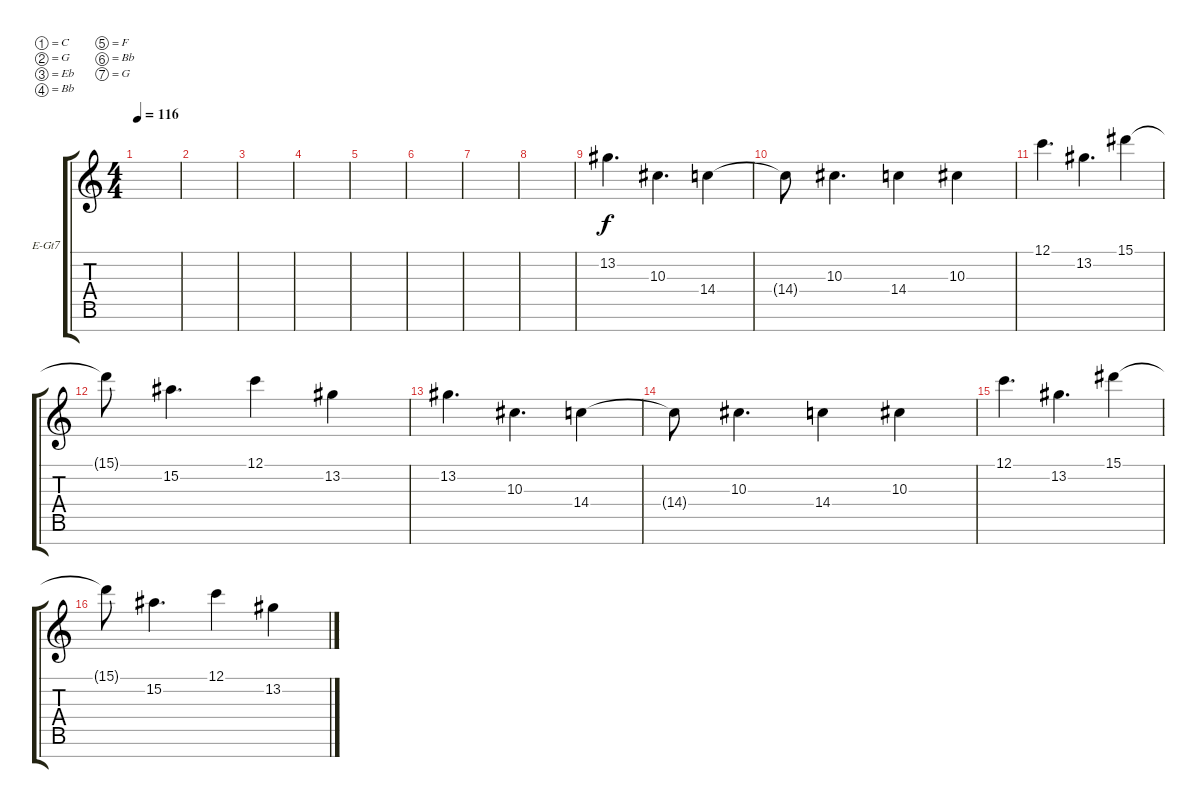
\defaultSystemsLayout 4
\bracketExtendMode groupsimilarinstruments
\firstSystemTrackNameOrientation horizontal
\otherSystemsTrackNameOrientation horizontal
\track ("Electric Guitar" "E-Gt7") {instrument distortionguitar}
\staff {score tabs}
\tuning (C4 G3 Eb3 Bb2 F2 Bb1 G1)
\ts (4 4)
\tempo 116
\clef g2
\ks c
|
|
|
|
|
|
|
|
13.2.4{d} 10.3.4{d} 14.4.4 |
14.4{t}.8 10.3.4{d} 14.4.4 10.3.4 |
12.1.4{d} 13.2.4{d} 15.1.4 |
15.1{t}.8 15.2.4{d} 12.1.4 13.2.4 |
13.2.4{d} 10.3.4{d} 14.4.4 |
14.4{t}.8 10.3.4{d} 14.4.4 10.3.4 |
12.1.4{d} 13.2.4{d} 15.1.4 |
15.1{t}.8 15.2.4{d} 12.1.4 13.2.4
